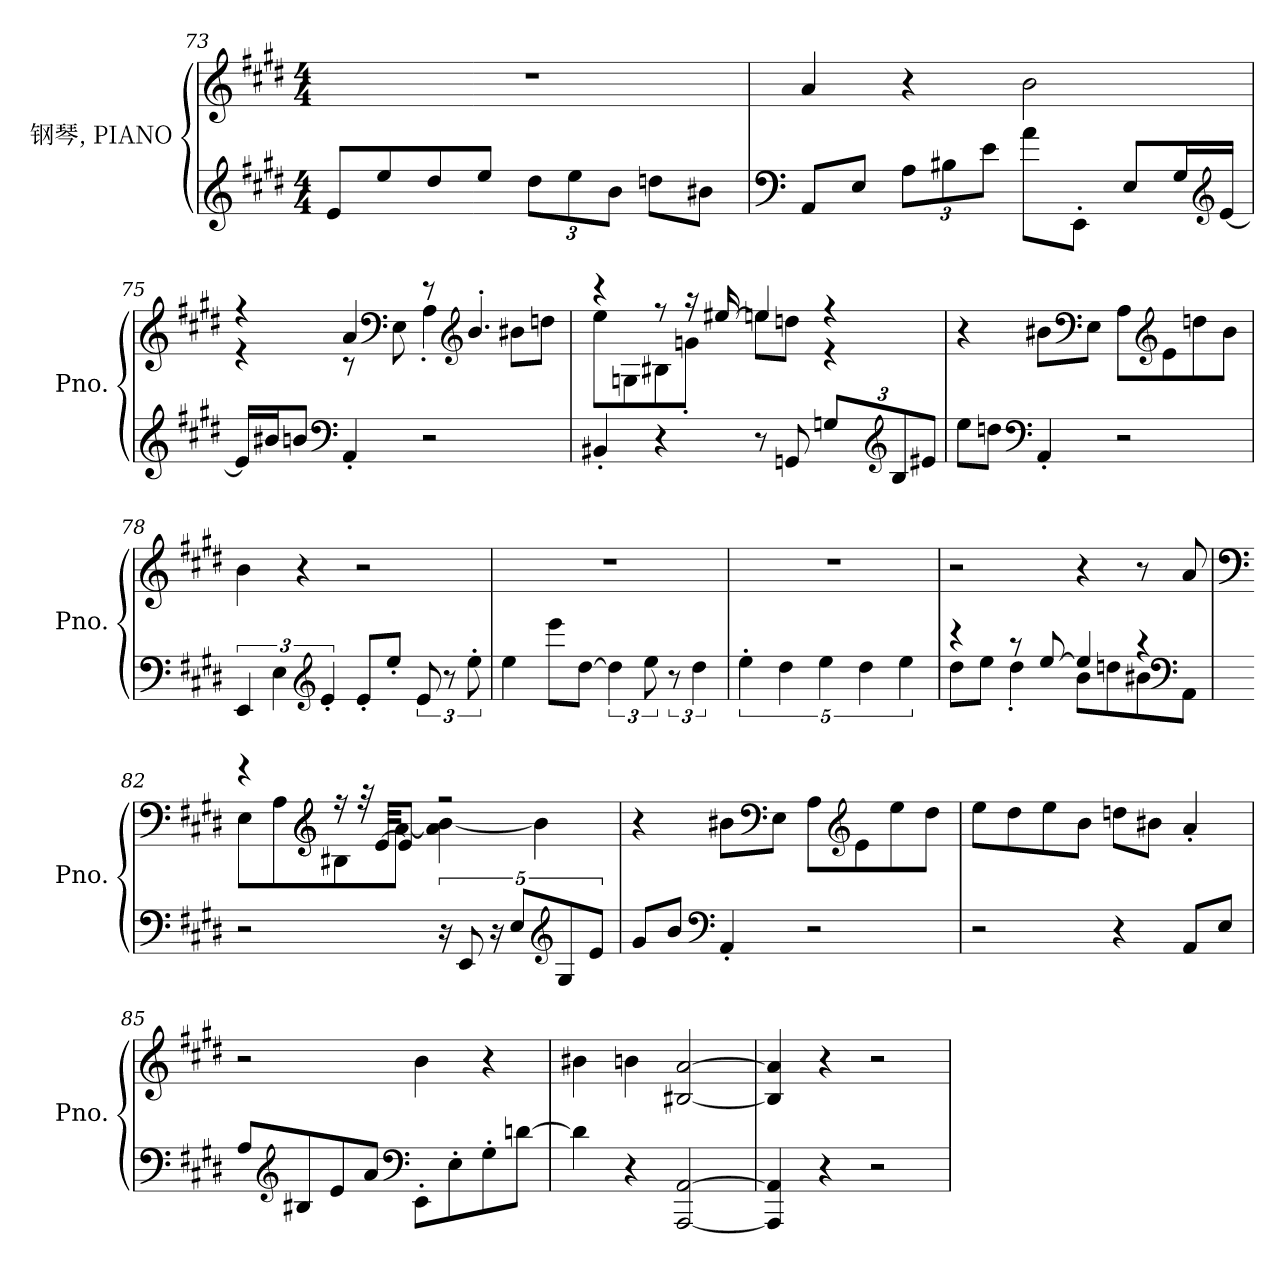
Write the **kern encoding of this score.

**kern	**kern
*part1	*part1
*staff2	*staff1
*I"钢琴, PIANO	*
*I'Pno.	*
!!LO:LB:g=z
*clefG2	*clefG2
*k[f#c#g#d#]	*k[f#c#g#d#]
*M4/4	*M4/4
=73	=73
8e/L	1r
8ee/	.
8dd#/	.
8ee/J	.
*Xbrackettup	*
12dd#\L	.
12ee\	.
12b\J	.
8ddn\L	.
8b#X\J	.
=74	=74
*clefF4	*
8AA/L	4a/
8E/J	.
12A\L	4r
12B#X\	.
12e\J	.
8a\L	2b\
8EE'\J	.
8E/L	.
16G#/L	.
*clefG2	*
[16e/JJ	.
=75	=75
*	*^
16e/LL]	4r	4r
16b#X/J	.	.
8bn/J	.	.
*clefF4	*	*
4AA'/	4a/	8r
*	*clefF4	*
.	.	8E\
2r	8r	4A'\
*	*clefG2	*
.	4.b'/	.
.	.	8b#X\L
.	.	8ddn\J
!!LO:LB:g=z	!!
=76	=76	=76
4BB#X'/	4r	8ee\L
.	.	8Gn\
4r	8r	8B#X\
.	16r	8gn'\J
.	[16ee#X/	.
8r	4ee#/]	8een\L
8GGn/	.	8ddn\J
12Gn/L	4r	4r
*clefG2	*	*
12B/	.	.
12e#X/J	.	.
*	*v	*v
=77	=77
8ee\L	4r
8ddn\J	.
*clefF4	*
4AA'/	8b#X\L
*	*clefF4
.	8E\J
2r	8A\L
*	*clefG2
.	8e\
.	8ddn\
.	8b#\J
!!LO:LB:g=z
=78	=78
*brackettup	*
6EE/	4b\
6E\	.
.	4r
*clefG2	*
6e'/	.
8e'/L	2r
8ee'/J	.
12e/	.
12r	.
12ee'\	.
=79	=79
4ee\	1r
8eee\L	.
[8dd#\J	.
6dd#\]	.
12ee\	.
12r	.
6dd#\	.
=80	=80
5ee'\	1r
5dd#\	.
5ee\	.
5dd#\	.
5ee\	.
=81	=81
*^	*
4r	8dd#\L	2r
.	8ee\J	.
8r	4dd#'\	.
[8ee/	.	.
4ee/]	8b\L	4r
.	8ddn\	.
4r	8b#X\	8r
*clefF4	*	*
.	8AA\J	8a/
*v	*v	*
!!LO:PB:g=z
=82	=82
*	*clefF4
*	*^
2r	4r	8E\L
.	.	8A\
*	*clefG2	*
.	16r	8B#X\
.	32r	.
.	[32e/KKL	.
.	8e/J]	[8a\J
20r	2r	4a\] [4b\
10EE/	.	.
20r	.	.
10E/L	.	.
.	.	4b\]
*clefG2	*	*
10G#/	.	.
10e/J	.	.
*	*v	*v
=83	=83
8g#/L	4r
8b/J	.
*clefF4	*
4AA'/	8b#X\L
*	*clefF4
.	8E\J
2r	8A\L
*	*clefG2
.	8e\
.	8ee\
.	8dd#\J
=84	=84
2r	8ee\L
.	8dd#\
.	8ee\
.	8b\J
4r	8ddn\L
.	8b#X\J
8AA/L	4a'/
8E/J	.
!!LO:LB:g=z
=85	=85
8A/L	2r
*clefG2	*
8B#X/	.
8e/	.
8a/J	.
*clefF4	*
8EE'\L	4b\
8E'\	.
8G#'\	4r
[8dn\J	.
=86	=86
4d\]	4b#X\
4r	4bn\
[2AAA/ [2AA/	[2B#X/ [2a/
=87	=87
4AAA/] 4AA/]	4B#/] 4a/]
4r	4r
2r	2r
=	=
*-	*-
